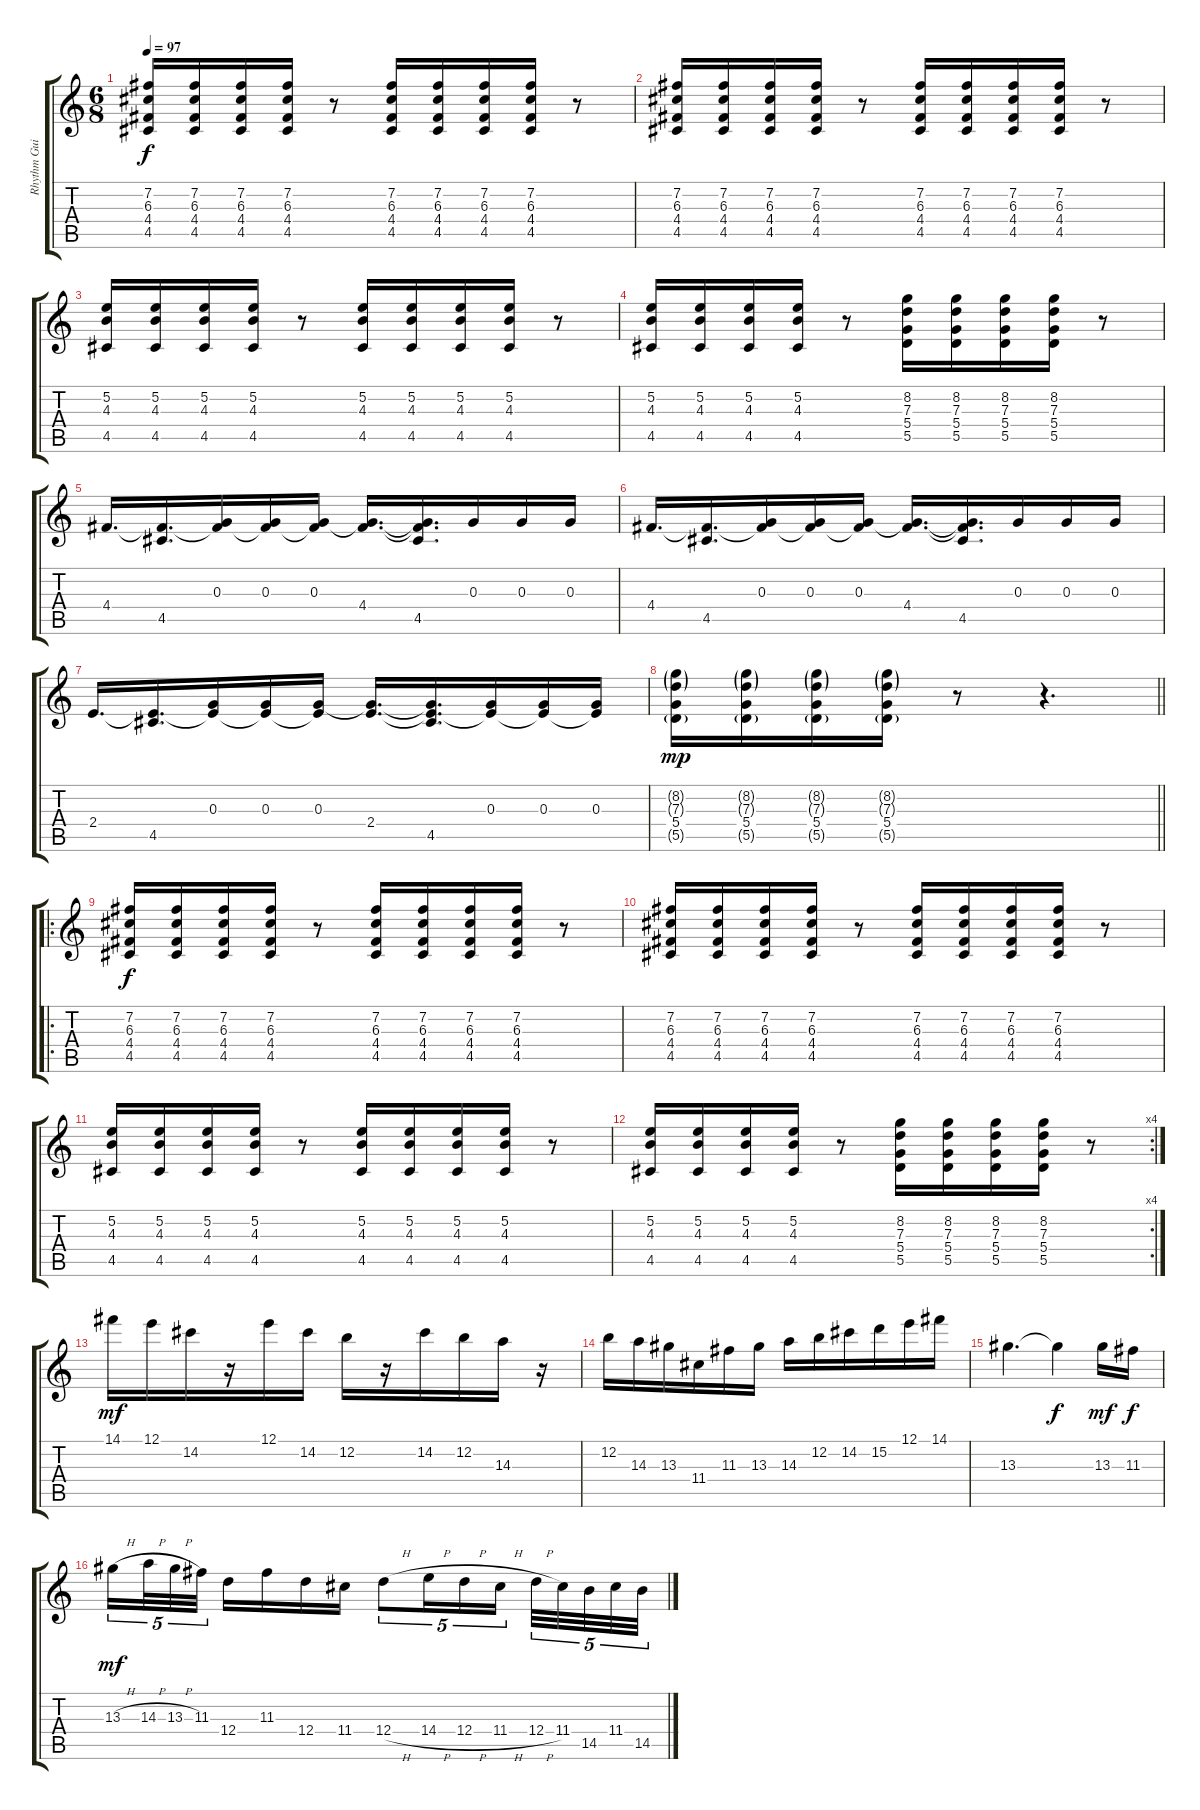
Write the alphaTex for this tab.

\track ("Rhythm Guitar 1 [Mikael Akerfeldt + Pete" "Rhythm Gui") {instrument distortionguitar}
\staff {score tabs}
\tuning (E4 B3 G3 D3 A2 E2) {hide}
\ts (6 8)
\tempo 97
\clef g2
\ks c
(7.2 6.3 4.4 4.5).16{dy f} (7.2 6.3 4.4 4.5).16 (7.2 6.3 4.4 4.5).16 (7.2 6.3 4.4 4.5).16 r.8 (7.2 6.3 4.4 4.5).16 (7.2 6.3 4.4 4.5).16 (7.2 6.3 4.4 4.5).16 (7.2 6.3 4.4 4.5).16 r.8 |
(7.2 6.3 4.4 4.5).16 (7.2 6.3 4.4 4.5).16 (7.2 6.3 4.4 4.5).16 (7.2 6.3 4.4 4.5).16 r.8 (7.2 6.3 4.4 4.5).16 (7.2 6.3 4.4 4.5).16 (7.2 6.3 4.4 4.5).16 (7.2 6.3 4.4 4.5).16 r.8 |
(5.2 4.3 4.5).16 (5.2 4.3 4.5).16 (5.2 4.3 4.5).16 (5.2 4.3 4.5).16 r.8 (5.2 4.3 4.5).16 (5.2 4.3 4.5).16 (5.2 4.3 4.5).16 (5.2 4.3 4.5).16 r.8 |
(5.2 4.3 4.5).16 (5.2 4.3 4.5).16 (5.2 4.3 4.5).16 (5.2 4.3 4.5).16 r.8 (8.2 7.3 5.4 5.5).16 (8.2 7.3 5.4 5.5).16 (8.2 7.3 5.4 5.5).16 (8.2 7.3 5.4 5.5).16 r.8 |
4.4.16{d} (4.4{t} 4.5).16{d} (0.3 4.4{t}).16 (0.3 4.4{t}).16 (0.3 4.4{t}).16 (0.3{t} 4.4).16{d} (0.3{t} 4.4{t} 4.5).16{d} 0.3.16 0.3.16 0.3.16 |
4.4.16{d} (4.4{t} 4.5).16{d} (0.3 4.4{t}).16 (0.3 4.4{t}).16 (0.3 4.4{t}).16 (0.3{t} 4.4).16{d} (0.3{t} 4.4{t} 4.5).16{d} 0.3.16 0.3.16 0.3.16 |
2.4.16{d} (2.4{t} 4.5).16{d} (0.3 2.4{t}).16 (0.3 2.4{t}).16 (0.3 2.4{t}).16 (0.3{t} 2.4).16{d} (0.3{t} 2.4{t} 4.5).16{d} (0.3 2.4{t}).16 (0.3 2.4{t}).16 (0.3 2.4{t}).16 |
\barLineRight lightlight
(8.2{g} 7.3{g} 5.4 5.5{g}).16{dy mp} (8.2{g} 7.3{g} 5.4 5.5{g}).16 (8.2{g} 7.3{g} 5.4 5.5{g}).16 (8.2{g} 7.3{g} 5.4 5.5{g}).16 r.8 r.4{d} |
\ro
(7.2 6.3 4.4 4.5).16{dy f} (7.2 6.3 4.4 4.5).16 (7.2 6.3 4.4 4.5).16 (7.2 6.3 4.4 4.5).16 r.8 (7.2 6.3 4.4 4.5).16 (7.2 6.3 4.4 4.5).16 (7.2 6.3 4.4 4.5).16 (7.2 6.3 4.4 4.5).16 r.8 |
(7.2 6.3 4.4 4.5).16 (7.2 6.3 4.4 4.5).16 (7.2 6.3 4.4 4.5).16 (7.2 6.3 4.4 4.5).16 r.8 (7.2 6.3 4.4 4.5).16 (7.2 6.3 4.4 4.5).16 (7.2 6.3 4.4 4.5).16 (7.2 6.3 4.4 4.5).16 r.8 |
(5.2 4.3 4.5).16 (5.2 4.3 4.5).16 (5.2 4.3 4.5).16 (5.2 4.3 4.5).16 r.8 (5.2 4.3 4.5).16 (5.2 4.3 4.5).16 (5.2 4.3 4.5).16 (5.2 4.3 4.5).16 r.8 |
\rc 4
(5.2 4.3 4.5).16 (5.2 4.3 4.5).16 (5.2 4.3 4.5).16 (5.2 4.3 4.5).16 r.8 (8.2 7.3 5.4 5.5).16 (8.2 7.3 5.4 5.5).16 (8.2 7.3 5.4 5.5).16 (8.2 7.3 5.4 5.5).16 r.8 |
14.1.16{dy mf} 12.1.16 14.2.16 r.16 12.1.16 14.2.16 12.2.16 r.16 14.2.16 12.2.16 14.3.16 r.16 |
12.2.16 14.3.16 13.3.16 11.4.16 11.3.16 13.3.16 14.3.16 12.2.16 14.2.16 15.2.16 12.1.16 14.1.16 |
13.3.4{d} 13.3{t}.4{dy f} 13.3.16{dy mf} 11.3.16{dy f} |
13.3{h}.16{tu (5 4) dy mf} 14.3{h}.32{tu (5 4)} 13.3{h}.32{tu (5 4)} 11.3.32{tu (5 4) beam splitsecondary} 12.4.16 11.3.16 12.4.16 11.4.16 12.4{h}.8{tu (5 4)} 14.4{h}.16{tu (5 4)} 12.4{h}.16{tu (5 4)} 11.4{h}.16{tu (5 4) beam splitsecondary} 12.4{h}.32{tu (5 4)} 11.4.32{tu (5 4)} 14.5.32{tu (5 4)} 11.4.32{tu (5 4)} 14.5.32{tu (5 4)}
